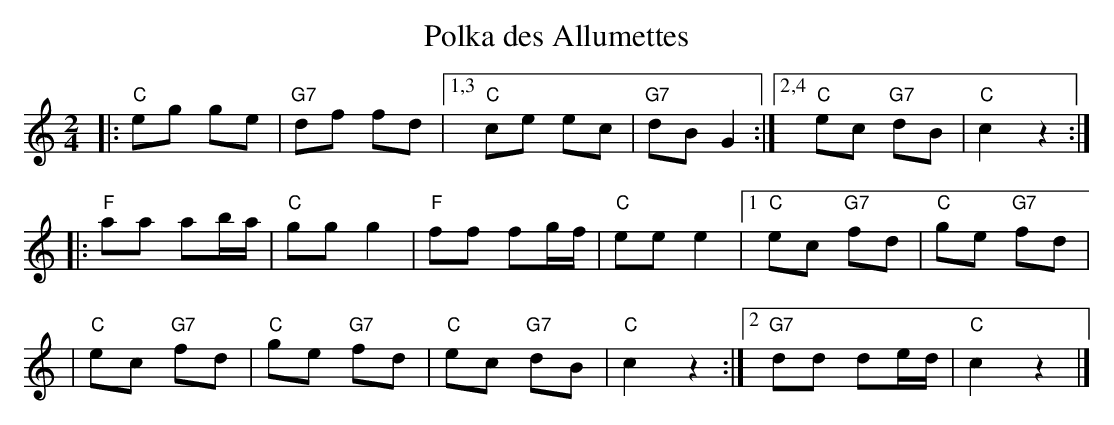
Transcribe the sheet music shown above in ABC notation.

X:1
T: Polka des Allumettes
M: 2/4
L: 1/16
K: C
|: "C"e2g2 g2e2 | "G7"d2f2 f2d2 \
|1,3 "C"c2e2 e2c2 | "G7"d2B2 G4 \
:|2,4 "C"e2c2 "G7"d2B2 | "C"c4 z4 :|
|: "F"a2a2 a2ba | "C"g2g2 g4 \
| "F"f2f2 f2gf | "C"e2e2 e4 \
|1 "C"e2c2 "G7"f2d2 | "C"g2e2 "G7"f2d2 |
|  "C"e2c2 "G7"f2d2 | "C"g2e2 "G7"f2d2 \
|  "C"e2c2 "G7"d2B2 | "C"c4 z4 \
:|2"G7"d2d2 d2ed | "C"c4 z4 |]
